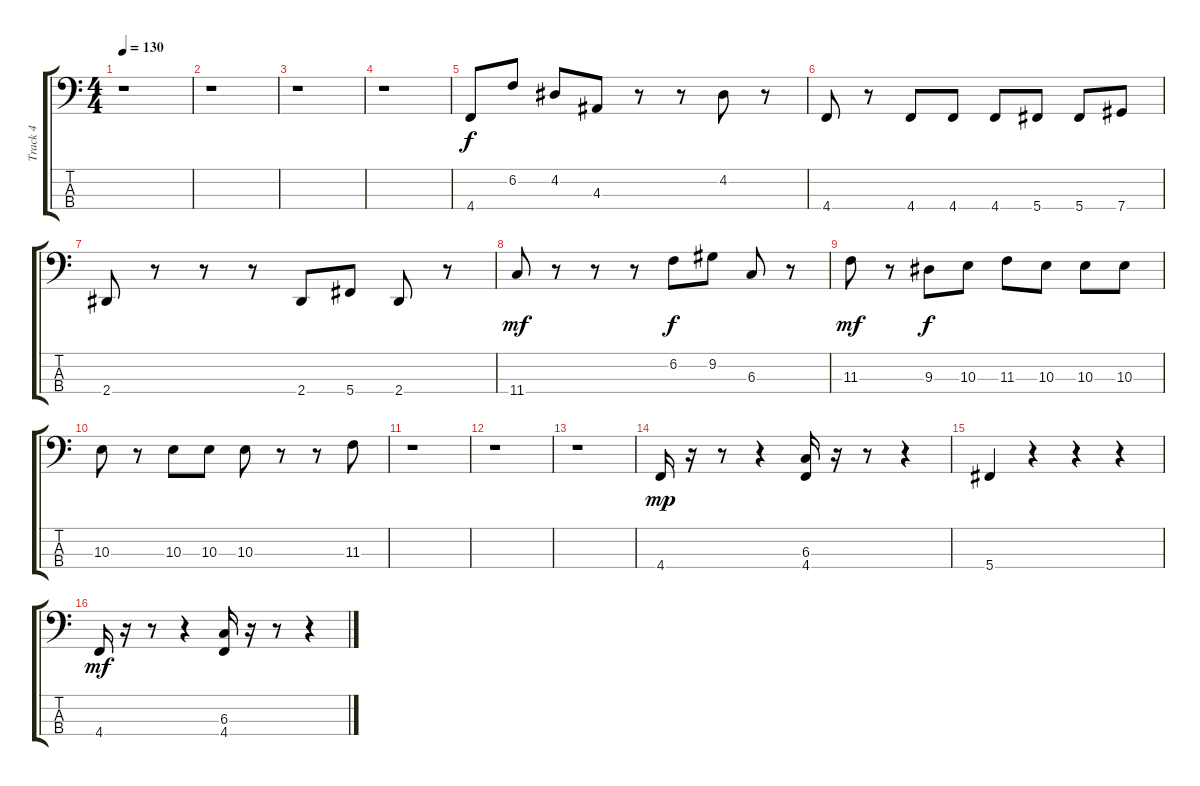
\track ("Track 4" "Track 4") {instrument fretlessbass}
\staff {score tabs}
\tuning (E2 B1 Gb1 Db1) {hide}
\ts (4 4)
\tempo 130
\clef f4
\ks c
r.1{dy f} |
r.1 |
r.1 |
r.1 |
4.4.8 6.2.8 4.2.8 4.3.8 r.8 r.8 4.2.8 r.8 |
4.4.8 r.8 4.4.8 4.4.8 4.4.8 5.4.8 5.4.8 7.4.8 |
2.4.8 r.8 r.8 r.8 2.4.8 5.4.8 2.4.8 r.8 |
11.4.8{dy mf} r.8 r.8 r.8 6.2.8{dy f} 9.2.8 6.3.8 r.8 |
11.3.8{dy mf} r.8 9.3.8{dy f} 10.3.8 11.3.8 10.3.8 10.3.8 10.3.8 |
10.3.8 r.8 10.3.8 10.3.8 10.3.8 r.8 r.8 11.3.8 |
r.1 |
r.1 |
r.1 |
4.4.16{dy mp} r.16 r.8 r.4 (6.3 4.4).16 r.16 r.8 r.4 |
5.4.4 r.4 r.4 r.4 |
4.4.16{dy mf} r.16 r.8 r.4 (6.3 4.4).16 r.16 r.8 r.4
